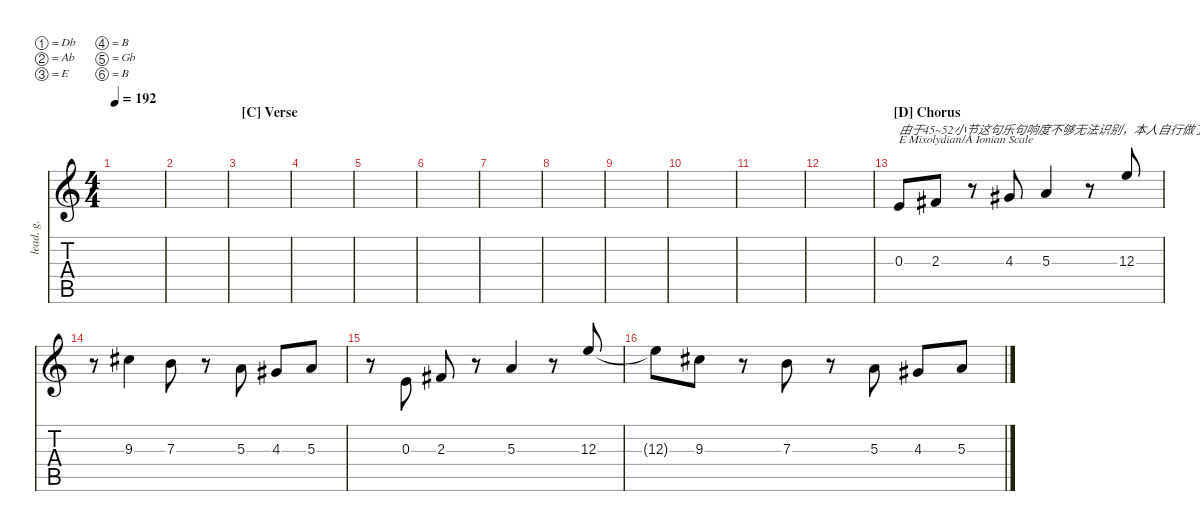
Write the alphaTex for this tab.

\defaultSystemsLayout 4
\hideDynamics
\bracketExtendMode nobrackets
\otherSystemsTrackNameOrientation horizontal
\track ("Distortion Guitar Lead" "lead. g.") {instrument distortionguitar}
\staff {score tabs}
\tuning (Db4 Ab3 E3 B2 Gb2 B1)
\ts (4 4)
\tempo 192
\clef g2
\ks c
|
|
\section ("C" "Verse")
|
|
|
|
|
|
|
|
|
|
\section ("D" "Chorus")
0.3.8{txt "由于45~52小节这句乐句响度不够无法识别，本人自行做了补充。后文出现的乐句形同此例。\nE Mixolydian/A Ionian Scale" beam Up} 2.3{acc #}.8{beam Up} r.8{beam Up} 4.3{acc #}.8{beam Up} 5.3.4{beam Up} r.8{beam Up} 12.3.8{beam Down} |
r.8{beam Down} 9.3{acc #}.4{beam Down} 7.3.8{beam Down} r.8{beam Down} 5.3.8{beam Up} 4.3{acc #}.8{beam Up} 5.3.8{beam Up} |
r.8{beam Down} 0.3.8{beam Up} 2.3{acc #}.8{beam Up} r.8{beam Up} 5.3.4{beam Up} r.8{beam Up} 12.3.8{beam Down} |
12.3{t}.8{beam Down} 9.3{acc #}.8{beam Down} r.8{beam Down} 7.3.8{beam Down} r.8{beam Down} 5.3.8{beam Up} 4.3{acc #}.8{beam Up} 5.3.8{beam Up}
